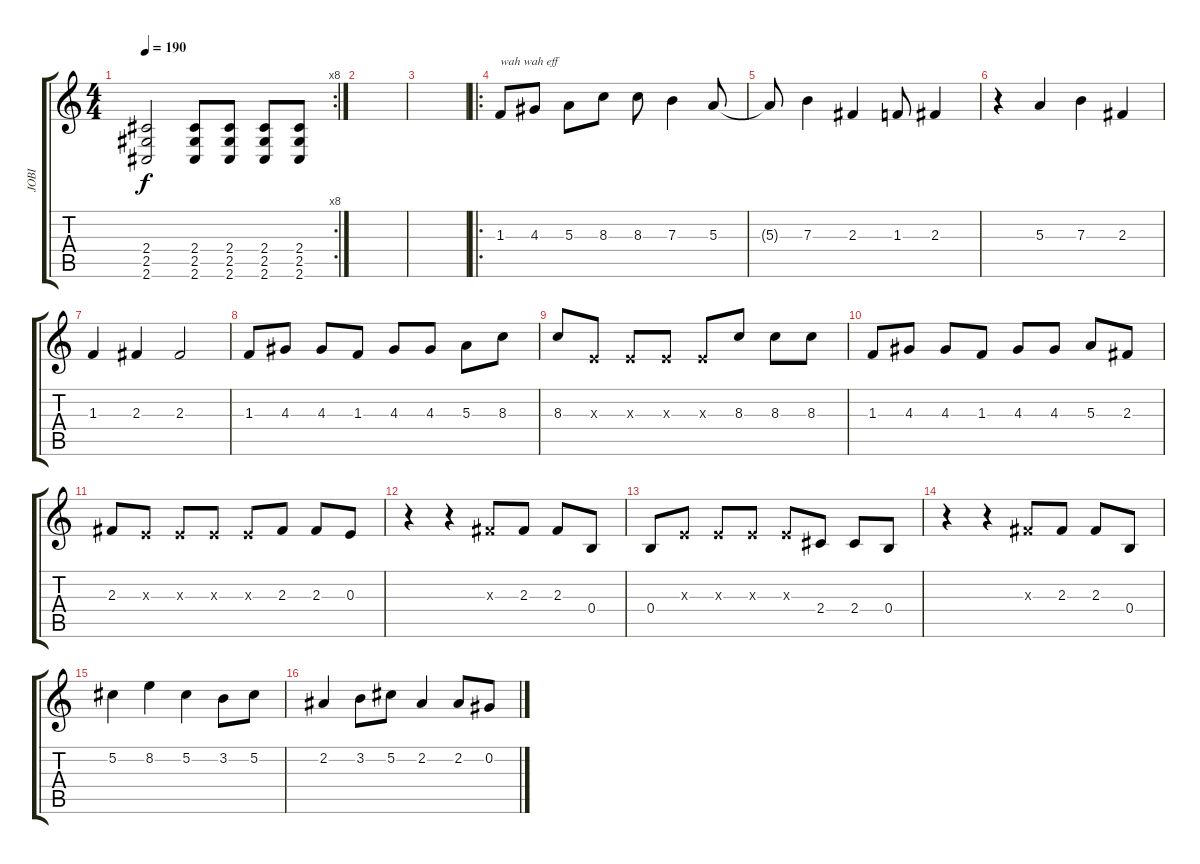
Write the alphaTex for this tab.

\track ("JOBI" "JOBI") {instrument distortionguitar}
\staff {score tabs}
\tuning (Db4 Ab3 E3 B2 Gb2 B1) {hide}
\rc 8
\ts (4 4)
\tempo 190
\clef g2
\ks c
(2.4 2.5 2.6).2{dy f} (2.4 2.5 2.6).8 (2.4 2.5 2.6).8 (2.4 2.5 2.6).8 (2.4 2.5 2.6).8 |
|
|
\ro
1.3.8{txt "wah wah eff" volume 16 balance 0 instrument distortionguitar} 4.3.8 5.3.8 8.3.8 8.3.8 7.3.4 5.3.8 |
5.3{t}.8 7.3.4 2.3.4 1.3.8 2.3.4 |
r.4 5.3.4 7.3.4 2.3.4 |
1.3.4 2.3.4 2.3.2 |
1.3.8 4.3.8 4.3.8 1.3.8 4.3.8 4.3.8 5.3.8 8.3.8 |
8.3.8 0.3{x}.8 0.3{x}.8 0.3{x}.8 0.3{x}.8 8.3.8 8.3.8 8.3.8 |
1.3.8 4.3.8 4.3.8 1.3.8 4.3.8 4.3.8 5.3.8 2.3.8 |
2.3.8 0.3{x}.8 0.3{x}.8 0.3{x}.8 0.3{x}.8 2.3.8 2.3.8 0.3.8 |
r.4 r.4 2.3{x}.8 2.3.8 2.3.8 0.4.8 |
0.4.8 0.3{x}.8 0.3{x}.8 0.3{x}.8 0.3{x}.8 2.4.8 2.4.8 0.4.8 |
r.4 r.4 2.3{x}.8 2.3.8 2.3.8 0.4.8 |
5.2.4 8.2.4 5.2.4 3.2.8 5.2.8 |
2.2.4 3.2.8 5.2.8 2.2.4 2.2.8 0.2.8
